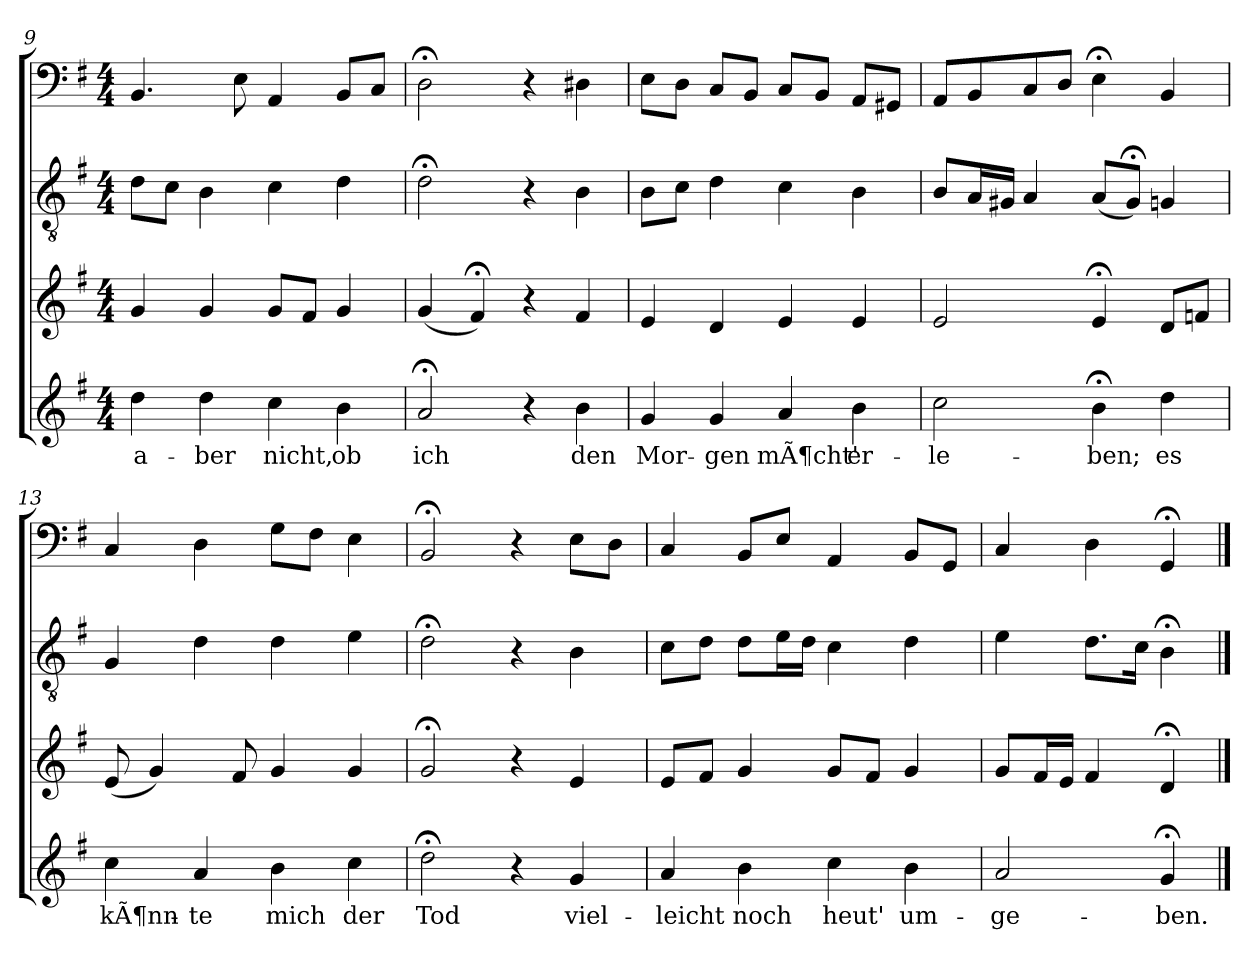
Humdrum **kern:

**kern	**text	**kern	**kern	**kern
*part4	*part4	*part3	*part2	*part1
*staff4	*staff4	*staff3	*staff2	*staff1
*clefG2	*	*clefG2	*clefGv2	*clefF4
*k[f#]	*	*k[f#]	*k[f#]	*k[f#]
*G:	*	*G:	*G:	*G:
*M4/4	*	*M4/4	*M4/4	*M4/4
=9	=9	=9	=9	=9
4dd	a-	4g	8dL	4.BB
.	.	.	8cJ	.
4dd	-ber	4g	4B	.
.	.	.	.	8E
4cc	nicht,	8gL	4c	4AA
.	.	8f#J	.	.
4b	ob	4g	4d	8BBL
.	.	.	.	8CJ
=10	=10	=10	=10	=10
2a;<	ich	(4g	2d;<	2D;<
.	.	4f#;<)	.	.
4r	.	4r	4r	4r
4b	den	4f#	4B	4D#X
=11	=11	=11	=11	=11
4g	Mor-	4e	8BL	8EL
.	.	.	8cJ	8DJ
4g	-gen	4d	4d	8CL
.	.	.	.	8BBJ
4a	mÃ¶cht'	4e	4c	8CL
.	.	.	.	8BBJ
4b	er-	4e	4B	8AAL
.	.	.	.	8GG#XJ
=12	=12	=12	=12	=12
2cc	-le-	2e	8BL	8AAL
.	.	.	16AL	8BB
.	.	.	16G#XJJ	.
.	.	.	4A	8C
.	.	.	.	8DJ
4b;<	-ben;	4e;<	(8AL	4E;<
.	.	.	8G#;<J)	.
4dd	es	8dL	4Gn	4BB
.	.	8fnJ	.	.
=13	=13	=13	=13	=13
4cc	kÃ¶nn-	(8e	4G	4C
.	.	4g)	.	.
4a	-te	.	4d	4D
.	.	8f#	.	.
4b	mich	4g	4d	8GL
.	.	.	.	8F#J
4cc	der	4g	4e	4E
=14	=14	=14	=14	=14
2dd;<	Tod	2g;<	2d;<	2BB;<
4r	.	4r	4r	4r
4g	viel-	4e	4B	8EL
.	.	.	.	8DJ
=15	=15	=15	=15	=15
4a	-leicht	8eL	8cL	4C
.	.	8f#J	8dJ	.
4b	noch	4g	8dL	8BBL
.	.	.	16eL	8EJ
.	.	.	16dJJ	.
4cc	heut'	8gL	4c	4AA
.	.	8f#J	.	.
4b	um-	4g	4d	8BBL
.	.	.	.	8GGJ
=16	=16	=16	=16	=16
2a	-ge-	8gL	4e	4C
.	.	16f#L	.	.
.	.	16eJJ	.	.
.	.	4f#	8.dL	4D
.	.	.	16cJk	.
4g;<	-ben.	4d;<	4B;<	4GG;<
==	==	==	==	==
*-	*-	*-	*-	*-
